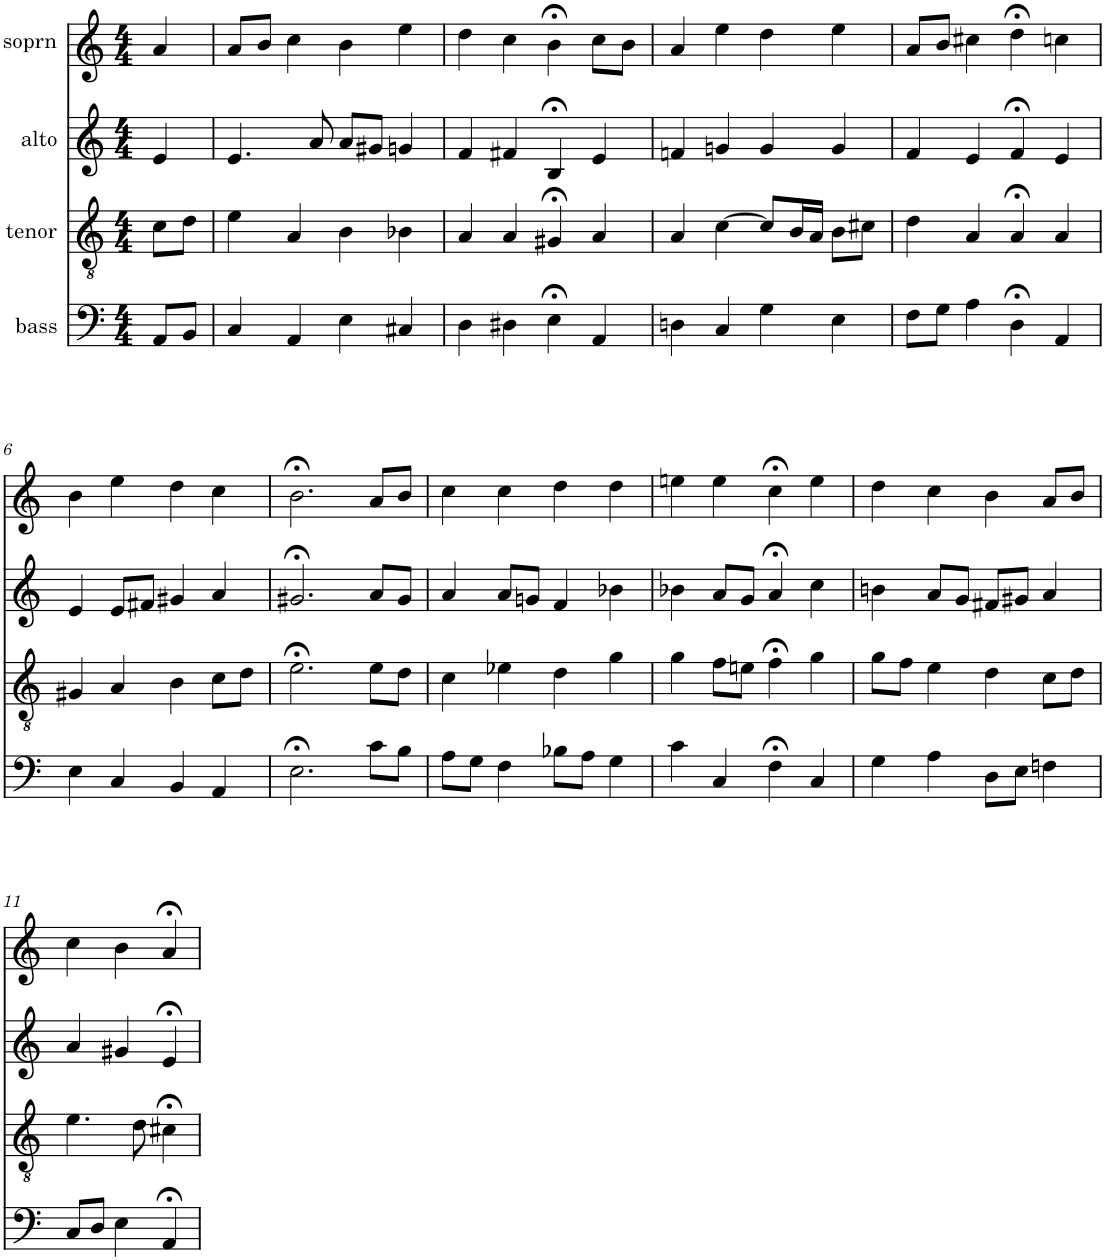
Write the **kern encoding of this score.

**kern	**kern	**kern	**kern
*part4	*part3	*part2	*part1
*staff4	*staff3	*staff2	*staff1
*I"bass	*I"tenor	*I"alto	*I"soprn
*clefF4	*clefGv2	*clefG2	*clefG2
*k[]	*k[]	*k[]	*k[]
*M4/4	*M4/4	*M4/4	*M4/4
=1	=1	=1	=1
8AA/L	8c\L	4e/	4a/
8BB/J	8d\J	.	.
=2	=2	=2	=2
4C/	4e\	4.e/	8a/L
.	.	.	8b/J
4AA/	4A/	.	4cc\
.	.	8a/	.
4E\	4B\	8a/L	4b\
.	.	8g#X/J	.
4C#X/	4B-X\	4gn/	4ee\
=3	=3	=3	=3
4D\	4A/	4f/	4dd\
4D#X\	4A/	4f#X/	4cc\
4E;<\	4G#X;</	4B;</	4b;<\
4AA/	4A/	4e/	8cc\L
.	.	.	8b\J
=4	=4	=4	=4
4Dn\	4A/	4fn/	4a/
4C/	[4c\	4gn/	4ee\
4G\	8c/L]	4g/	4dd\
.	16B/L	.	.
.	16A/JJ	.	.
4E\	8B\L	4g/	4ee\
.	8c#X\J	.	.
=5	=5	=5	=5
8F\L	4d\	4f/	8a/L
8G\J	.	.	8b/J
4A\	4A/	4e/	4cc#X\
4D;<\	4A;</	4f;</	4dd;<\
4AA/	4A/	4e/	4ccn\
!!LO:LB:g=z
=6	=6	=6	=6
4E\	4G#X/	4e/	4b\
4C/	4A/	8e/L	4ee\
.	.	8f#X/J	.
4BB/	4B\	4g#X/	4dd\
4AA/	8c\L	4a/	4cc\
.	8d\J	.	.
=7	=7	=7	=7
2.E;<\	2.e;<\	2.g#X;</	2.b;<\
8c\L	8e\L	8a/L	8a/L
8B\J	8d\J	8g#/J	8b/J
=8	=8	=8	=8
8A\L	4c\	4a/	4cc\
8G\J	.	.	.
4F\	4e-X\	8a/L	4cc\
.	.	8gn/J	.
8B-X\L	4d\	4f/	4dd\
8A\J	.	.	.
4G\	4g\	4b-X\	4dd\
=9	=9	=9	=9
4c\	4g\	4b-X\	4een\
4C/	8f\L	8a/L	4ee\
.	8en\J	8g/J	.
4F;<\	4f;<\	4a;</	4cc;<\
4C/	4g\	4cc\	4ee\
=10	=10	=10	=10
4G\	8g\L	4bn\	4dd\
.	8f\J	.	.
4A\	4e\	8a/L	4cc\
.	.	8g/J	.
8D\L	4d\	8f#X/L	4b\
8E\J	.	8g#X/J	.
4Fn\	8c\L	4a/	8a/L
.	8d\J	.	8b/J
!!LO:LB:g=z
=11	=11	=11	=11
8C/L	4.e\	4a/	4cc\
8D/J	.	.	.
4E\	.	4g#X/	4b\
.	8d\	.	.
4AA;</	4c#X;<\	4e;</	4a;</
=	=	=	=
*-	*-	*-	*-
